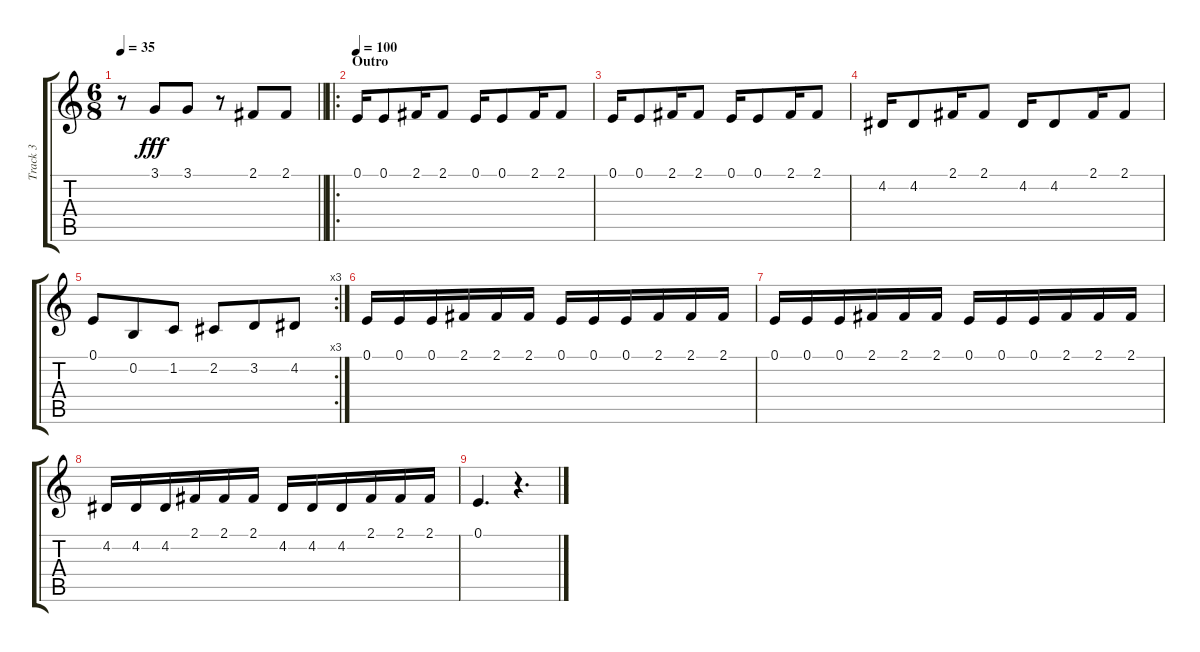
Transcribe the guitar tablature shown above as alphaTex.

\track ("Track 3" "Track 3") {instrument flute}
\staff {score tabs}
\tuning (E4 B3 G3 D3 A2 E2) {hide}
\ts (6 8)
\tempo 35
\clef g2
\barLineRight lightlight
\ks c
r.8{dy fff} 3.1.8 3.1.8 r.8 2.1.8 2.1.8 |
\ro
\section ("" "Outro")
\tempo 100
0.1.16 0.1.8 2.1.16 2.1.8 0.1.16 0.1.8 2.1.16 2.1.8 |
0.1.16 0.1.8 2.1.16 2.1.8 0.1.16 0.1.8 2.1.16 2.1.8 |
4.2.16 4.2.8 2.1.16 2.1.8 4.2.16 4.2.8 2.1.16 2.1.8 |
\rc 3
0.1.8 0.2.8 1.2.8 2.2.8 3.2.8 4.2.8 |
0.1.16 0.1.16 0.1.16 2.1.16 2.1.16 2.1.16 0.1.16 0.1.16 0.1.16 2.1.16 2.1.16 2.1.16 |
0.1.16 0.1.16 0.1.16 2.1.16 2.1.16 2.1.16 0.1.16 0.1.16 0.1.16 2.1.16 2.1.16 2.1.16 |
4.2.16 4.2.16 4.2.16 2.1.16 2.1.16 2.1.16 4.2.16 4.2.16 4.2.16 2.1.16 2.1.16 2.1.16 |
0.1.4{d} r.4{d}
